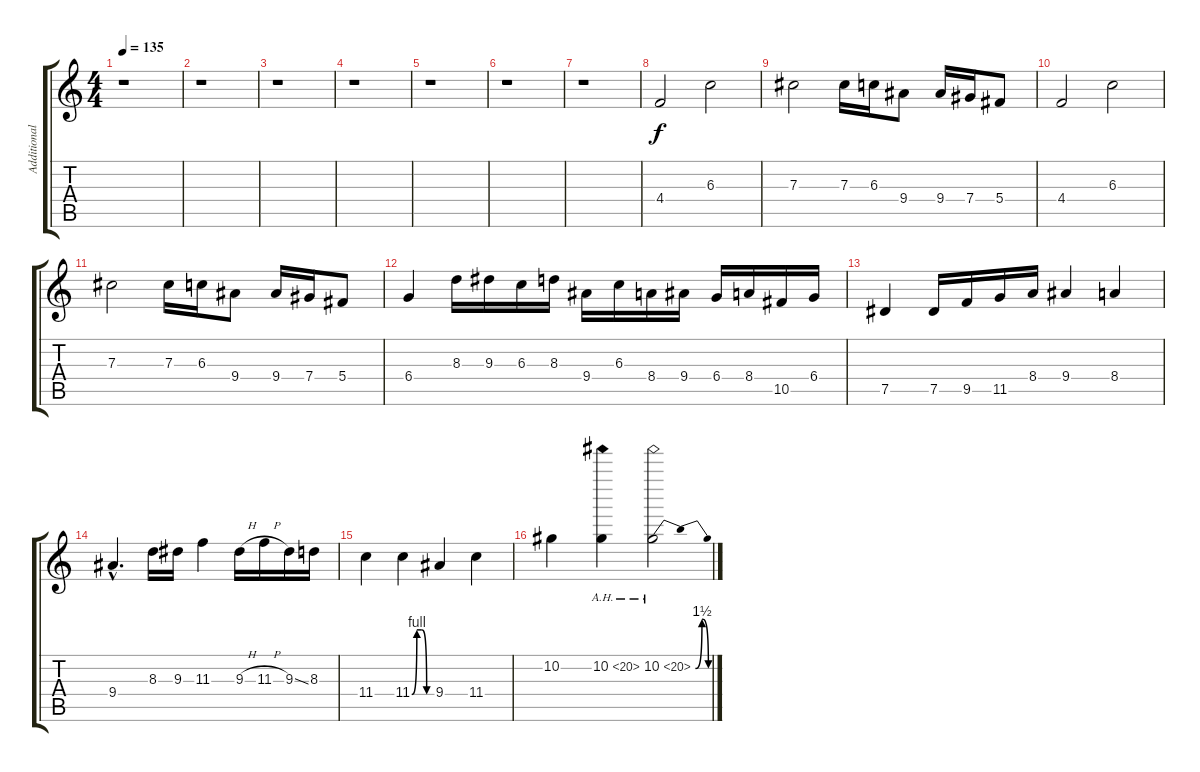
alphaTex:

\track ("Additional Guitars" "Additional") {instrument distortionguitar}
\staff {score tabs}
\tuning (Eb4 Bb3 Gb3 Db3 Ab2 Eb2) {hide}
\ts (4 4)
\tempo 135
\clef g2
\ks c
r.1{dy f} |
r.1 |
r.1 |
r.1 |
r.1 |
r.1 |
r.1 |
4.4.2 6.3.2 |
7.3.2 7.3.16 6.3.16 9.4.8 9.4.16 7.4.16 5.4.8 |
4.4.2 6.3.2 |
7.3.2 7.3.16 6.3.16 9.4.8 9.4.16 7.4.16 5.4.8 |
6.4.4 8.3.16 9.3.16 6.3.16 8.3.16 9.4.16 6.3.16 8.4.16 9.4.16 6.4.16 8.4.16 10.5.16 6.4.16 |
7.5.4 7.5.16 9.5.16 11.5.16 8.4.16 9.4.4 8.4.4 |
9.4{hac}.4{d} 8.3.16 9.3.16 11.3.4 9.3{h}.16 11.3{h}.16 9.3{ss}.16 8.3.16 |
11.4.4 11.4{be (custom 0 0 15 4 30 4 45 0 60 0)}.4 9.4.4 11.4.4 |
10.2.4 10.2{ah 10}.4 10.2{be (bendrelease 0 0 15 6 45 6 60 0) ah 10}.2
